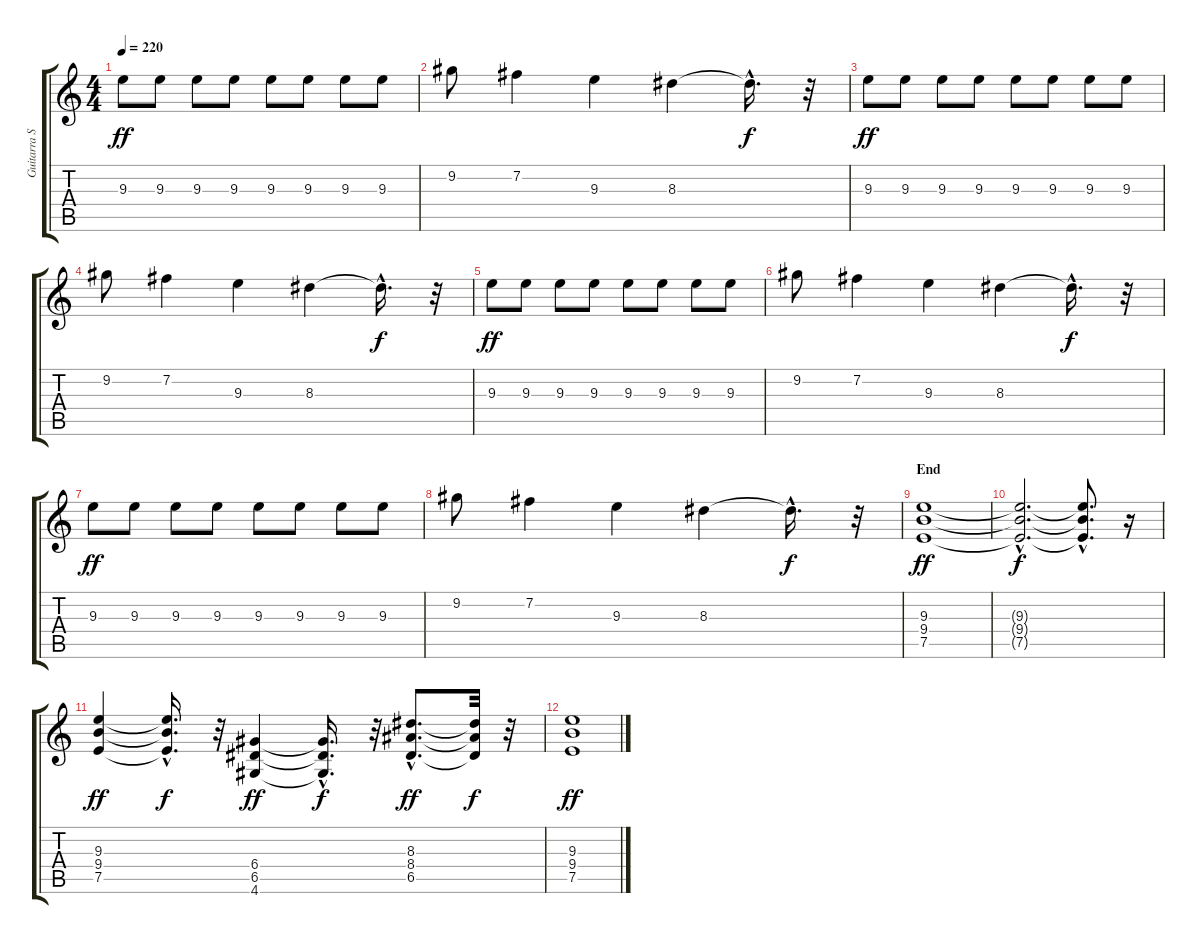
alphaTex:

\track ("Guitarra Solo" "Guitarra S") {instrument distortionguitar}
\staff {score tabs}
\tuning (E4 B3 G3 D3 A2 E2) {hide}
\ts (4 4)
\tempo 220
\clef g2
\ks c
9.3.8{dy ff} 9.3.8 9.3.8 9.3.8 9.3.8 9.3.8 9.3.8 9.3.8 |
9.2.8 7.2.4 9.3.4 8.3.4 8.3{hac t}.16{d dy f} r.32 |
9.3.8{dy ff} 9.3.8 9.3.8 9.3.8 9.3.8 9.3.8 9.3.8 9.3.8 |
9.2.8 7.2.4 9.3.4 8.3.4 8.3{hac t}.16{d dy f} r.32 |
9.3.8{dy ff} 9.3.8 9.3.8 9.3.8 9.3.8 9.3.8 9.3.8 9.3.8 |
9.2.8 7.2.4 9.3.4 8.3.4 8.3{hac t}.16{d dy f} r.32 |
9.3.8{dy ff} 9.3.8 9.3.8 9.3.8 9.3.8 9.3.8 9.3.8 9.3.8 |
9.2.8 7.2.4 9.3.4 8.3.4 8.3{hac t}.16{d dy f} r.32 |
\section ("" "End")
(9.3 9.4 7.5).1{dy ff} |
(9.3{hac t} 9.4{hac t} 7.5{hac t}).2{d dy f} (9.3{hac t} 9.4{hac t} 7.5{hac t}).8{d} r.16 |
(9.3 9.4 7.5).4{dy ff} (9.3{hac t} 9.4{t} 7.5{hac t}).16{d dy f} r.32 (6.4 6.5 4.6).4{dy ff} (6.4{t} 6.5{hac t} 4.6{t}).16{d dy f} r.32 (8.3{hac} 8.4{hac} 6.5{hac}).8{d dy ff} (8.3{t} 8.4{t} 6.5{t}).32{dy f} r.32 |
(9.3 9.4 7.5).1{dy ff}
